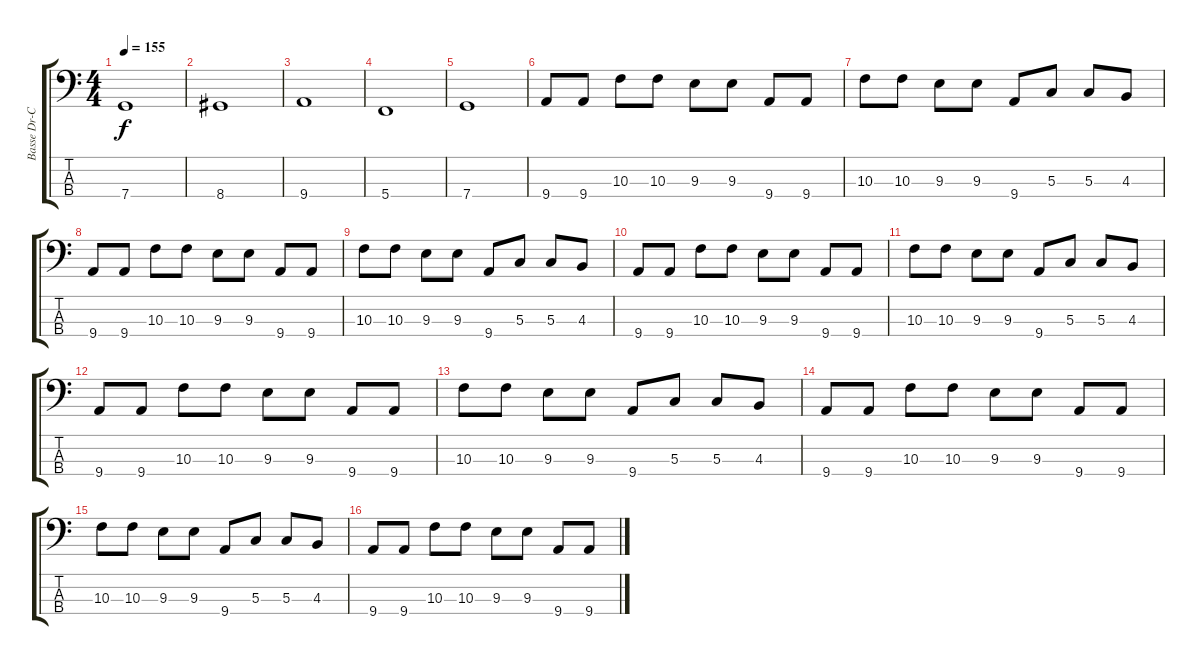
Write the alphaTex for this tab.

\track ("Basse Dr-C" "Basse Dr-C") {instrument electricbassfinger}
\staff {score tabs}
\tuning (F2 C2 G1 C1) {hide}
\ts (4 4)
\tempo 155
\clef f4
\ks c
7.4.1{dy f} |
8.4.1 |
9.4.1 |
5.4.1 |
7.4.1 |
9.4.8 9.4.8 10.3.8 10.3.8 9.3.8 9.3.8 9.4.8 9.4.8 |
10.3.8 10.3.8 9.3.8 9.3.8 9.4.8 5.3.8 5.3.8 4.3.8 |
9.4.8 9.4.8 10.3.8 10.3.8 9.3.8 9.3.8 9.4.8 9.4.8 |
10.3.8 10.3.8 9.3.8 9.3.8 9.4.8 5.3.8 5.3.8 4.3.8 |
9.4.8 9.4.8 10.3.8 10.3.8 9.3.8 9.3.8 9.4.8 9.4.8 |
10.3.8 10.3.8 9.3.8 9.3.8 9.4.8 5.3.8 5.3.8 4.3.8 |
9.4.8 9.4.8 10.3.8 10.3.8 9.3.8 9.3.8 9.4.8 9.4.8 |
10.3.8 10.3.8 9.3.8 9.3.8 9.4.8 5.3.8 5.3.8 4.3.8 |
9.4.8 9.4.8 10.3.8 10.3.8 9.3.8 9.3.8 9.4.8 9.4.8 |
10.3.8 10.3.8 9.3.8 9.3.8 9.4.8 5.3.8 5.3.8 4.3.8 |
9.4.8 9.4.8 10.3.8 10.3.8 9.3.8 9.3.8 9.4.8 9.4.8
